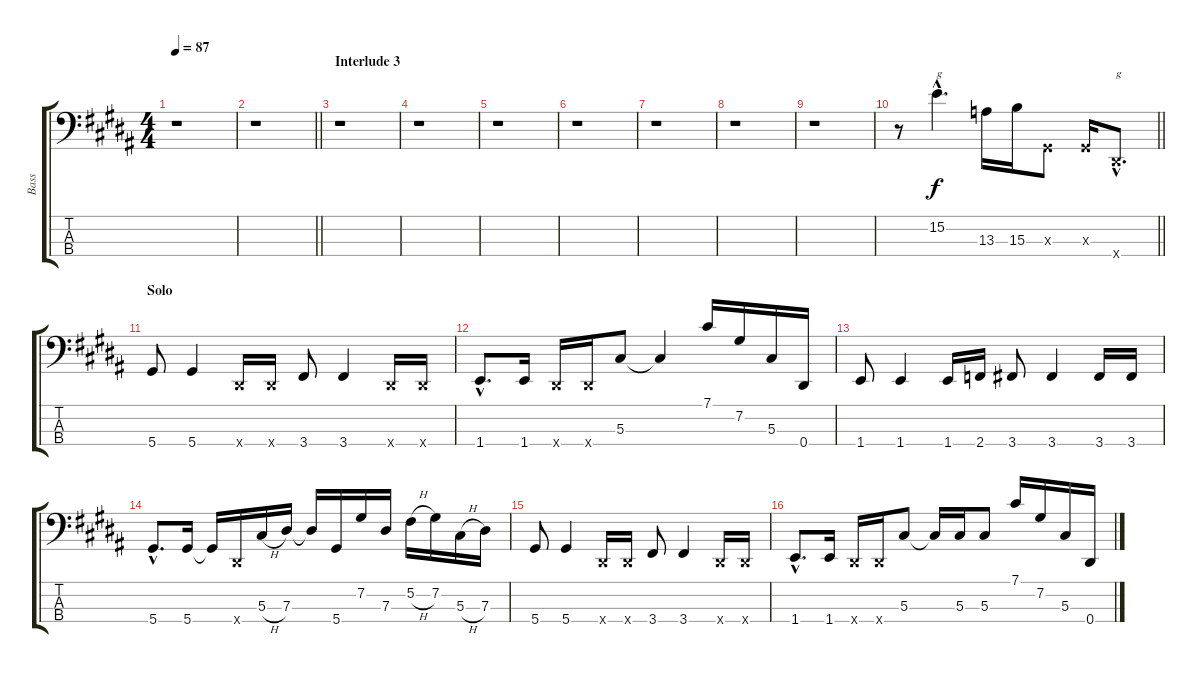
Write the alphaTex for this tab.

\track ("Bass" "Bass") {instrument electricbassfinger}
\staff {score tabs}
\tuning (Gb2 Db2 Ab1 Eb1) {hide}
\ts (4 4)
\tempo 87
\clef f4
\ks b
r.1{dy f} |
\barLineRight lightlight
r.1 |
\section ("" "Interlude 3")
r.1 |
r.1 |
r.1 |
r.1 |
r.1 |
r.1 |
r.1 |
\barLineRight lightlight
r.8 15.2{hac}.4{d txt "g"} 13.3.16 15.3.16 0.3{x}.8 0.3{x}.16 0.4{hac x}.8{d txt "g"} |
\section ("" "Solo")
5.4.8 5.4.4 0.4{x}.16 0.4{x}.16 3.4.8 3.4.4 0.4{x}.16 0.4{x}.16 |
1.4{hac}.8{d} 1.4.16 0.4{x}.16 0.4{x}.16 5.3.8 5.3{t}.4 7.1.16 7.2.16 5.3.16 0.4.16 |
1.4.8 1.4.4 1.4.16 2.4.16 3.4.8 3.4.4 3.4.16 3.4.16 |
5.4{hac}.8{d} 5.4.16 5.4{t}.16 0.4{x}.16 5.3{h}.16 7.3.16 7.3{t}.16 5.4.16 7.2.16 7.3.16 5.2{h}.16 7.2.16 5.3{h}.16 7.3.16 |
5.4.8 5.4.4 0.4{x}.16 0.4{x}.16 3.4.8 3.4.4 0.4{x}.16 0.4{x}.16 |
1.4{hac}.8{d} 1.4.16 0.4{x}.16 0.4{x}.16 5.3.8 5.3{t}.16 5.3.16 5.3.8 7.1.16 7.2.16 5.3.16 0.4.16
